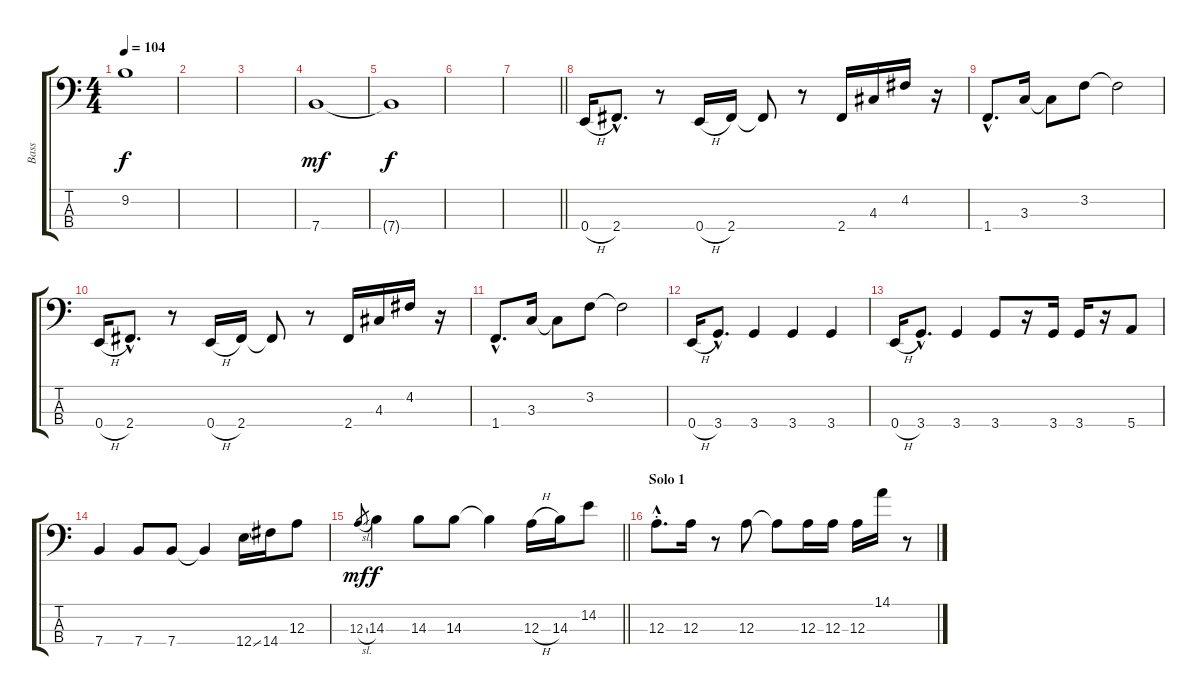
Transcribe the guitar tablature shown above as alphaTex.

\track ("Bass" "Bass") {instrument electricbassfinger}
\staff {score tabs}
\tuning (G2 D2 A1 E1) {hide}
\ts (4 4)
\tempo 104
\clef f4
\ks c
9.2{t}.1{dy f} |
|
|
7.4.1{dy mf} |
7.4{t}.1{dy f} |
|
\barLineRight lightlight
|
0.4{h}.16 2.4{hac}.8{d} r.8 0.4{h}.16 2.4.16 2.4{t}.8 r.8 2.4.16 4.3.16 4.2.16 r.16 |
1.4{hac}.8{d} 3.3.16 3.3{t}.8 3.2.8 3.2{t}.2 |
0.4{h}.16 2.4{hac}.8{d} r.8 0.4{h}.16 2.4.16 2.4{t}.8 r.8 2.4.16 4.3.16 4.2.16 r.16 |
1.4{hac}.8{d} 3.3.16 3.3{t}.8 3.2.8 3.2{t}.2 |
0.4{h}.16 3.4{hac}.8{d} 3.4.4 3.4.4 3.4.4 |
0.4{h}.16 3.4{hac}.8{d} 3.4.4 3.4.8 r.16 3.4.16 3.4.16 r.16 5.4.8 |
7.4.4 7.4.8 7.4.8 7.4{t}.4 12.4{ss}.16 14.4.16 12.3.8 |
\barLineRight lightlight
12.3{sl}.8{gr dy mf} 14.3.4{dy f} 14.3.8 14.3.8 14.3{t}.4 12.3{h}.16 14.3.16 14.2.8 |
\section ("" "Solo 1")
12.3{hac st}.8{d} 12.3.16 r.8 12.3.8 12.3{t}.8 12.3.16 12.3.16 12.3.16 14.1.16 r.8
